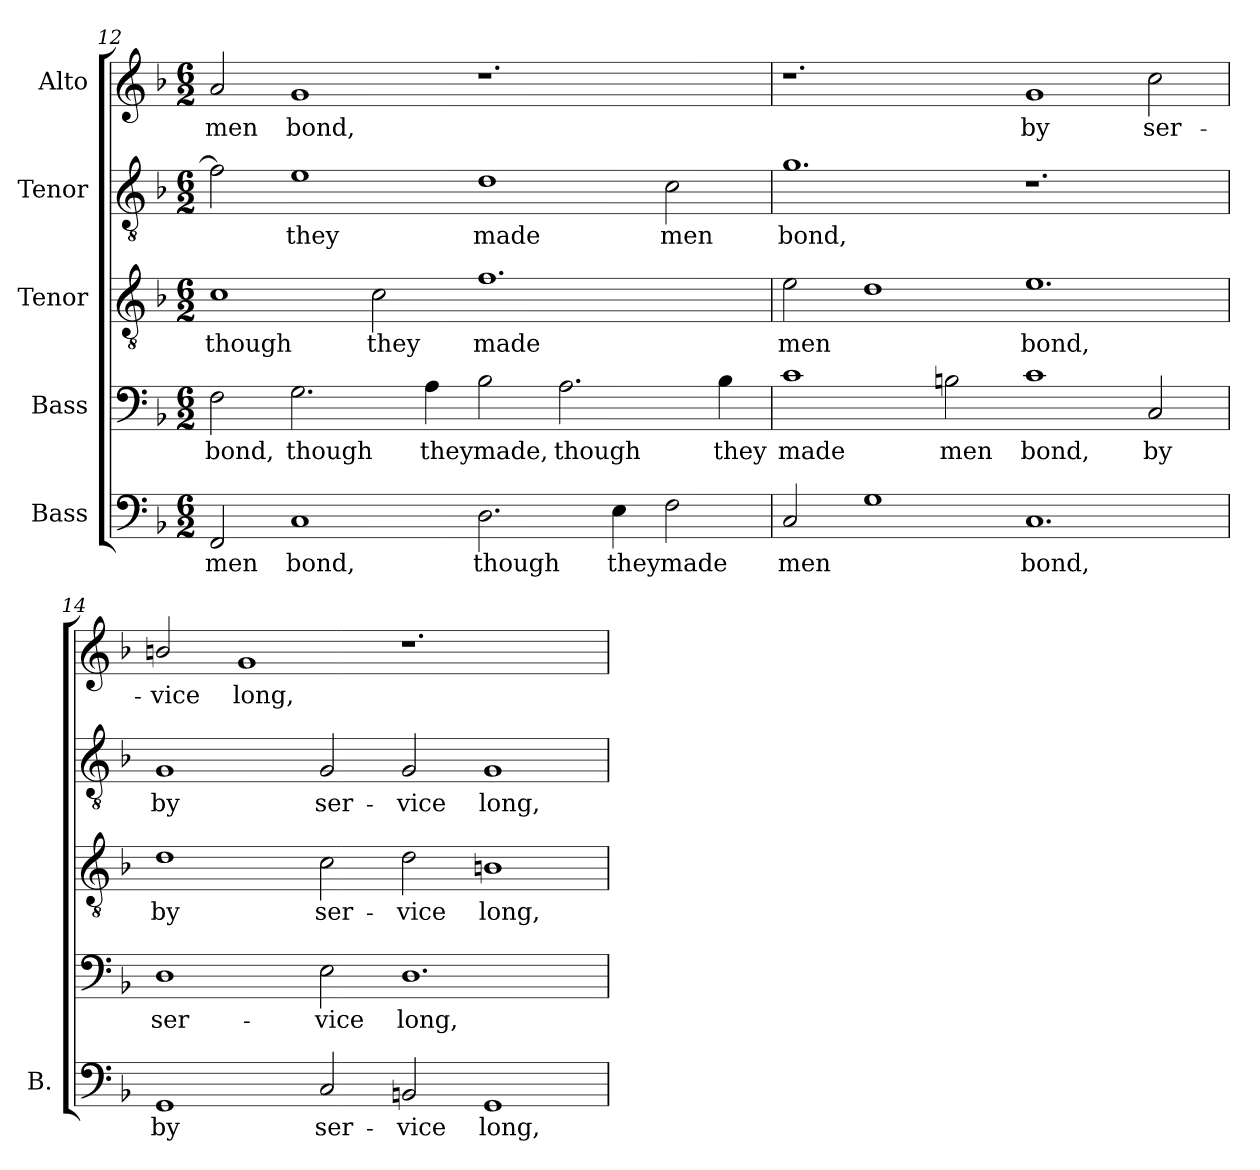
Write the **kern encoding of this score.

**kern	**text	**kern	**text	**kern	**text	**kern	**text	**kern	**text
*part5	*part5	*part4	*part4	*part3	*part3	*part2	*part2	*part1	*part1
*staff5	*staff5	*staff4	*staff4	*staff3	*staff3	*staff2	*staff2	*staff1	*staff1
*I"Bass	*	*I"Bass	*	*I"Tenor	*	*I"Tenor	*	*I"Alto	*
*I'B.	*	*	*	*	*	*	*	*	*
*clefF4	*	*clefF4	*	*clefGv2	*	*clefGv2	*	*clefG2	*
*	*	*ITrd7c12	*	*ITrd7c12	*	*ITrd7c12	*	*	*
*k[b-]	*	*k[b-]	*	*k[b-]	*	*k[b-]	*	*k[b-]	*
*F:	*	*F:	*	*F:	*	*F:	*	*F:	*
*M6/2	*	*M6/2	*	*M6/2	*	*M6/2	*	*M6/2	*
=12	=12	=12	=12	=12	=12	=12	=12	=12	=12
!	!LO:LY:b:color=#000000	!	!	!	!	!	!	!	!
!	!	!	!LO:LY:b:color=#000000	!	!	!	!	!	!
!	!	!	!	!	!LO:LY:b:color=#000000	!	!	!	!
!	!	!	!	!	!	!	!	!	!LO:LY:b:color=#000000
2FFi/	men	2FFi\	bond,	1Ci	though	2Fi\]	.	2ai/	men
!	!LO:LY:b:color=#000000	!	!	!	!	!	!	!	!
!	!	!	!LO:LY:b:color=#000000	!	!	!	!	!	!
!	!	!	!	!	!	!	!LO:LY:b:color=#000000	!	!
!	!	!	!	!	!	!	!	!	!LO:LY:b:color=#000000
1Ci	bond,	2.GGi\	though	.	.	1Ei	they	1gi	bond,
!	!	!	!	!	!LO:LY:b:color=#000000	!	!	!	!
.	.	.	.	2Ci\	they	.	.	.	.
!	!	!	!LO:LY:b:color=#000000	!	!	!	!	!	!
.	.	4AAi\	they	.	.	.	.	.	.
!	!LO:LY:b:color=#000000	!	!	!	!	!	!	!	!
!	!	!	!LO:LY:b:color=#000000	!	!	!	!	!	!
!	!	!	!	!	!LO:LY:b:color=#000000	!	!	!	!
!	!	!	!	!	!	!	!LO:LY:b:color=#000000	!	!
2.Di\	though	2BB-i\	made,	1.Fi	made	1Di	made	1.r	.
!	!	!	!LO:LY:b:color=#000000	!	!	!	!	!	!
.	.	2.AAi\	though	.	.	.	.	.	.
!	!LO:LY:b:color=#000000	!	!	!	!	!	!	!	!
4Ei\	they	.	.	.	.	.	.	.	.
!	!LO:LY:b:color=#000000	!	!	!	!	!	!	!	!
!	!	!	!	!	!	!	!LO:LY:b:color=#000000	!	!
2Fi\	made	.	.	.	.	2Ci\	men	.	.
!	!	!	!LO:LY:b:color=#000000	!	!	!	!	!	!
.	.	4BB-i\	they	.	.	.	.	.	.
!!LO:LB:g=z
=13	=13	=13	=13	=13	=13	=13	=13	=13	=13
!	!LO:LY:b:color=#000000	!	!	!	!	!	!	!	!
!	!	!	!LO:LY:b:color=#000000	!	!	!	!	!	!
!	!	!	!	!	!LO:LY:b:color=#000000	!	!	!	!
!	!	!	!	!	!	!	!LO:LY:b:color=#000000	!	!
2Ci/	men	1Ci	made	2Ei\	men	1.Gi	bond,	1.r	.
1Gi	.	.	.	1Di	.	.	.	.	.
!	!	!	!LO:LY:b:color=#000000	!	!	!	!	!	!
.	.	2BBni\	men	.	.	.	.	.	.
!	!LO:LY:b:color=#000000	!	!	!	!	!	!	!	!
!	!	!	!LO:LY:b:color=#000000	!	!	!	!	!	!
!	!	!	!	!	!LO:LY:b:color=#000000	!	!	!	!
!	!	!	!	!	!	!	!	!	!LO:LY:b:color=#000000
1.Ci	bond,	1Ci	bond,	1.Ei	bond,	1.r	.	1gi	by
!	!	!	!LO:LY:b:color=#000000	!	!	!	!	!	!
!	!	!	!	!	!	!	!	!	!LO:LY:b:color=#000000
.	.	2CCi/	by	.	.	.	.	2cci\	ser-
=14	=14	=14	=14	=14	=14	=14	=14	=14	=14
!	!LO:LY:b:color=#000000	!	!	!	!	!	!	!	!
!	!	!	!LO:LY:b:color=#000000	!	!	!	!	!	!
!	!	!	!	!	!LO:LY:b:color=#000000	!	!	!	!
!	!	!	!	!	!	!	!LO:LY:b:color=#000000	!	!
!	!	!	!	!	!	!	!	!	!LO:LY:b:color=#000000
1GGi	by	1DDi	ser-	1Di	by	1GGi	by	2bni/	-vice
!	!	!	!	!	!	!	!	!	!LO:LY:b:color=#000000
.	.	.	.	.	.	.	.	1gi	long,
!	!LO:LY:b:color=#000000	!	!	!	!	!	!	!	!
!	!	!	!LO:LY:b:color=#000000	!	!	!	!	!	!
!	!	!	!	!	!LO:LY:b:color=#000000	!	!	!	!
!	!	!	!	!	!	!	!LO:LY:b:color=#000000	!	!
2Ci/	ser-	2EEi\	-vice	2Ci\	ser-	2GGi/	ser-	.	.
!	!LO:LY:b:color=#000000	!	!	!	!	!	!	!	!
!	!	!	!LO:LY:b:color=#000000	!	!	!	!	!	!
!	!	!	!	!	!LO:LY:b:color=#000000	!	!	!	!
!	!	!	!	!	!	!	!LO:LY:b:color=#000000	!	!
2BBni/	-vice	1.DDi	long,	2Di\	-vice	2GGi/	-vice	1.r	.
!	!LO:LY:b:color=#000000	!	!	!	!	!	!	!	!
!	!	!	!	!	!LO:LY:b:color=#000000	!	!	!	!
!	!	!	!	!	!	!	!LO:LY:b:color=#000000	!	!
1GGi	long,	.	.	1BBni	long,	1GGi	long,	.	.
=	=	=	=	=	=	=	=	=	=
*-	*-	*-	*-	*-	*-	*-	*-	*-	*-
